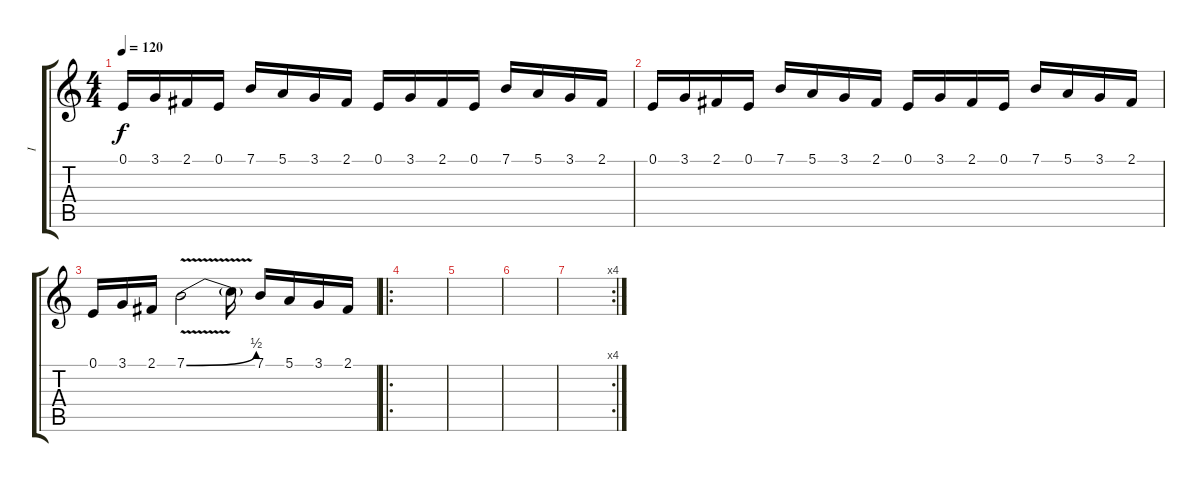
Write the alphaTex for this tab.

\track ("I" "I") {instrument flute}
\staff {score tabs}
\tuning (E4 B3 G3 D3 A2 E2) {hide}
\ts (4 4)
\tempo 120
\clef g2
\ks c
0.1.16{dy f} 3.1.16 2.1.16 0.1.16 7.1.16 5.1.16 3.1.16 2.1.16 0.1.16 3.1.16 2.1.16 0.1.16 7.1.16 5.1.16 3.1.16 2.1.16 |
0.1.16 3.1.16 2.1.16 0.1.16 7.1.16 5.1.16 3.1.16 2.1.16 0.1.16 3.1.16 2.1.16 0.1.16 7.1.16 5.1.16 3.1.16 2.1.16 |
0.1.16 3.1.16 2.1.16 7.1{be (bend 0 0 60 2) v}.2 7.1{t}.16 7.1.16 5.1.16 3.1.16 2.1.16 |
\ro
|
|
|
\rc 4
